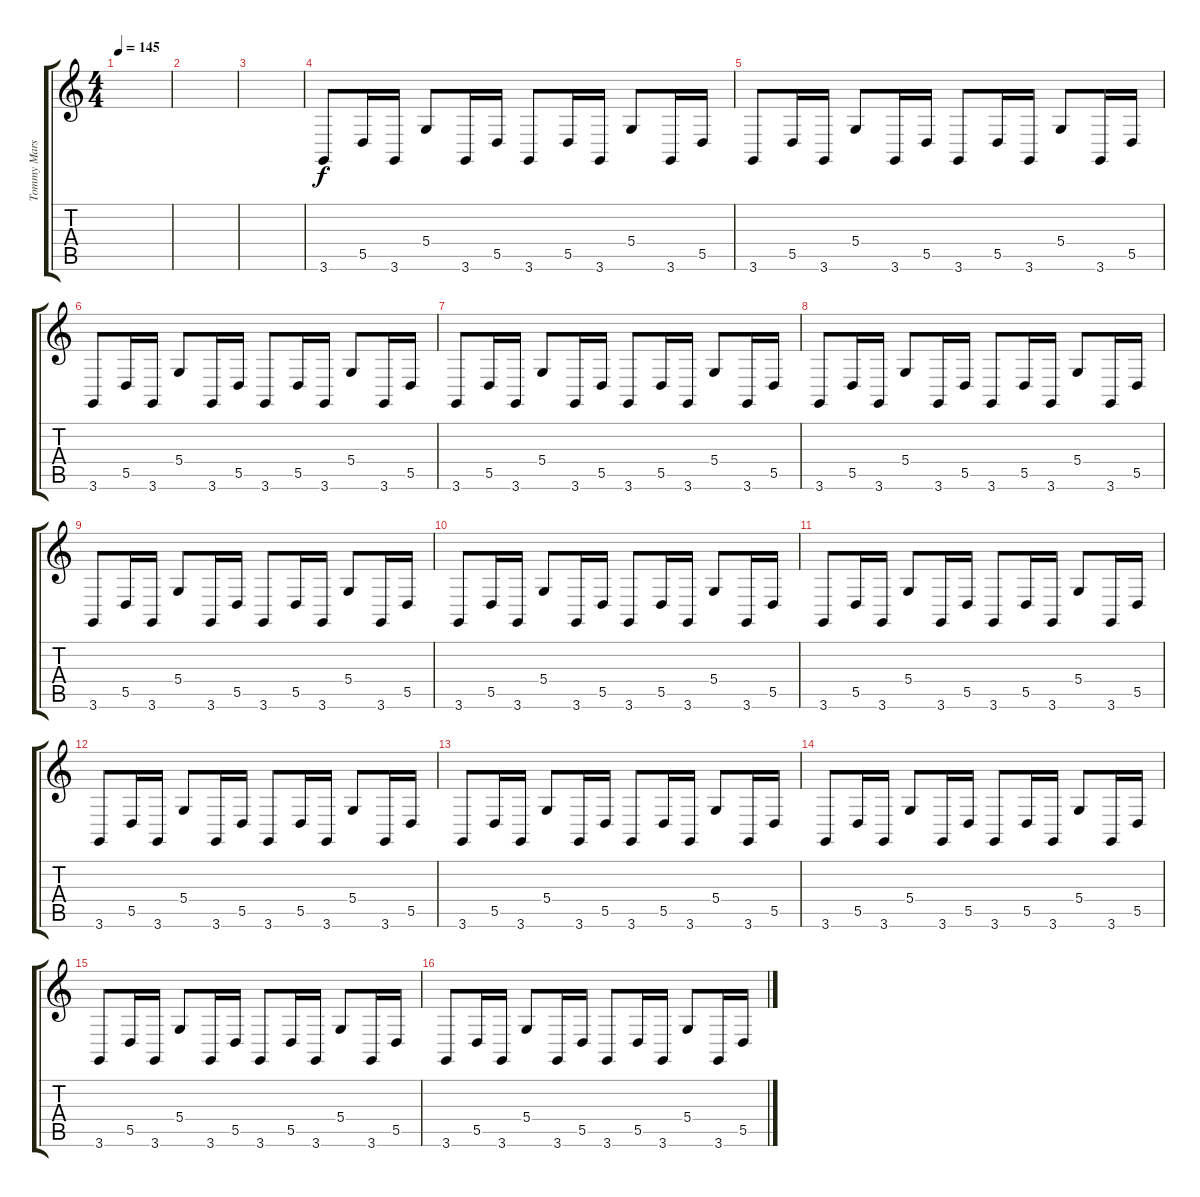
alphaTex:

\track ("Tommy Mars" "Tommy Mars") {instrument clavinet}
\staff {score tabs}
\tuning (E4 B3 G3 D3 A2 E2) {hide}
\ts (4 4)
\tempo 145
\clef g2
\ks c
|
|
|
3.6.8 5.5.16 3.6.16 5.4.8 3.6.16{beam merge} 5.5.16 3.6.8 5.5.16 3.6.16 5.4.8 3.6.16{beam merge} 5.5.16 |
3.6.8 5.5.16 3.6.16 5.4.8 3.6.16{beam merge} 5.5.16 3.6.8 5.5.16 3.6.16 5.4.8 3.6.16{beam merge} 5.5.16 |
3.6.8 5.5.16 3.6.16 5.4.8 3.6.16{beam merge} 5.5.16 3.6.8 5.5.16 3.6.16 5.4.8 3.6.16{beam merge} 5.5.16 |
3.6.8 5.5.16 3.6.16 5.4.8 3.6.16{beam merge} 5.5.16 3.6.8 5.5.16 3.6.16 5.4.8 3.6.16{beam merge} 5.5.16 |
3.6.8 5.5.16 3.6.16 5.4.8 3.6.16{beam merge} 5.5.16 3.6.8 5.5.16 3.6.16 5.4.8 3.6.16{beam merge} 5.5.16 |
3.6.8 5.5.16 3.6.16 5.4.8 3.6.16{beam merge} 5.5.16 3.6.8 5.5.16 3.6.16 5.4.8 3.6.16{beam merge} 5.5.16 |
3.6.8 5.5.16 3.6.16 5.4.8 3.6.16{beam merge} 5.5.16 3.6.8 5.5.16 3.6.16 5.4.8 3.6.16{beam merge} 5.5.16 |
3.6.8 5.5.16 3.6.16 5.4.8 3.6.16{beam merge} 5.5.16 3.6.8 5.5.16 3.6.16 5.4.8 3.6.16{beam merge} 5.5.16 |
3.6.8 5.5.16 3.6.16 5.4.8 3.6.16{beam merge} 5.5.16 3.6.8 5.5.16 3.6.16 5.4.8 3.6.16{beam merge} 5.5.16 |
3.6.8 5.5.16 3.6.16 5.4.8 3.6.16{beam merge} 5.5.16 3.6.8 5.5.16 3.6.16 5.4.8 3.6.16{beam merge} 5.5.16 |
3.6.8 5.5.16 3.6.16 5.4.8 3.6.16{beam merge} 5.5.16 3.6.8 5.5.16 3.6.16 5.4.8 3.6.16{beam merge} 5.5.16 |
3.6.8 5.5.16 3.6.16 5.4.8 3.6.16{beam merge} 5.5.16 3.6.8 5.5.16 3.6.16 5.4.8 3.6.16{beam merge} 5.5.16 |
3.6.8 5.5.16 3.6.16 5.4.8 3.6.16{beam merge} 5.5.16 3.6.8 5.5.16 3.6.16 5.4.8 3.6.16{beam merge} 5.5.16
